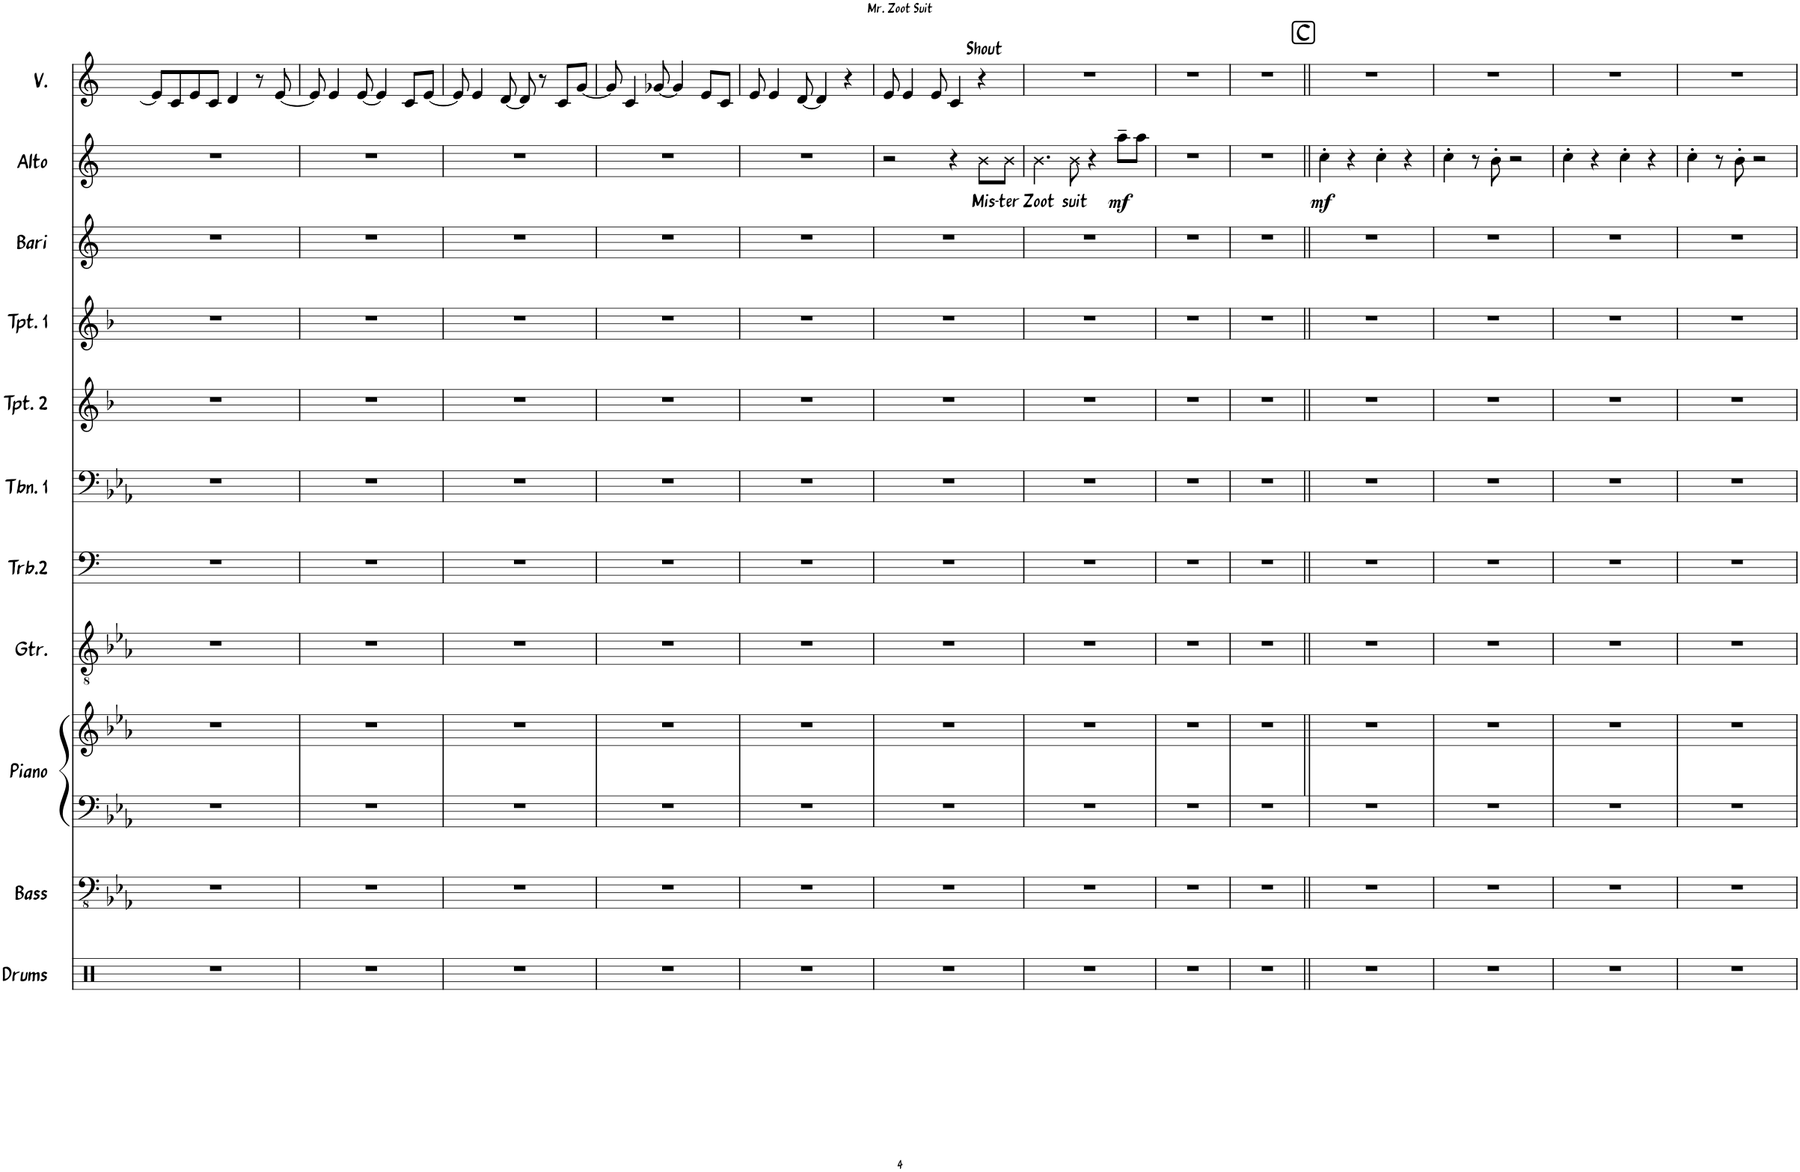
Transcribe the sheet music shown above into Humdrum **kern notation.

**kern	**kern	**kern	**kern	**kern	**kern	**kern	**kern	**kern	**kern	**kern	**text	**dynam	**kern
*part11	*part10	*part9	*part9	*part8	*part7	*part6	*part5	*part4	*part3	*part2	*part2	*part2	*part1
*staff12	*staff11	*staff10	*staff9	*staff8	*staff7	*staff6	*staff5	*staff4	*staff3	*staff2	*staff2	*staff2	*staff1
*I"Drums	*I"Bass	*I"Piano	*	*I"Guitar	*I"Trombone 2	*I"Trombone 1	*I"Trumpet 2	*I"Trumpet 1	*I"Baritone Sax	*I"Alto Sax	*	*	*I"Vocals
*I'Drums	*I'Bass	*I'Piano	*	*I'Gtr.	*I'Trb.2	*I'Tbn. 1	*I'Tpt. 2	*I'Tpt. 1	*I'Bari	*I'Alto	*	*	*I'V.
!!LO:PB:g=z
*clefX	*clefFv4	*clefF4	*clefG2	*clefGv2	*clefF4	*clefF4	*clefG2	*clefG2	*clefG2	*clefG2	*	*	*clefG2
*	*	*	*	*	*	*	*Trd1c2	*Trd1c2	*Trd12c21	*Trd5c9	*	*	*
*k[]	*k[b-e-a-]	*k[b-e-a-]	*k[b-e-a-]	*k[b-e-a-]	*k[]	*k[b-e-a-]	*k[b-]	*k[b-]	*k[]	*k[]	*	*	*k[]
*M4/4	*M4/4	*M4/4	*M4/4	*M4/4	*M4/4	*M4/4	*M4/4	*M4/4	*M4/4	*M4/4	*	*	*M4/4
=29	=29	=29	=29	=29	=29	=29	=29	=29	=29	=29	=29	=29	=29
1r	1r	1r	1r	1r	1r	1r	1r	1r	1r	1r	.	.	8e/L]
.	.	.	.	.	.	.	.	.	.	.	.	.	8c/
.	.	.	.	.	.	.	.	.	.	.	.	.	8e/
.	.	.	.	.	.	.	.	.	.	.	.	.	8c/J
.	.	.	.	.	.	.	.	.	.	.	.	.	4d/
.	.	.	.	.	.	.	.	.	.	.	.	.	8r
.	.	.	.	.	.	.	.	.	.	.	.	.	[8e/
=30	=30	=30	=30	=30	=30	=30	=30	=30	=30	=30	=30	=30	=30
1r	1r	1r	1r	1r	1r	1r	1r	1r	1r	1r	.	.	8e/]
.	.	.	.	.	.	.	.	.	.	.	.	.	4e/
.	.	.	.	.	.	.	.	.	.	.	.	.	[8e/
.	.	.	.	.	.	.	.	.	.	.	.	.	4e/]
.	.	.	.	.	.	.	.	.	.	.	.	.	8c/L
.	.	.	.	.	.	.	.	.	.	.	.	.	[8e/J
=31	=31	=31	=31	=31	=31	=31	=31	=31	=31	=31	=31	=31	=31
1r	1r	1r	1r	1r	1r	1r	1r	1r	1r	1r	.	.	8e/]
.	.	.	.	.	.	.	.	.	.	.	.	.	4e/
.	.	.	.	.	.	.	.	.	.	.	.	.	[8d/
.	.	.	.	.	.	.	.	.	.	.	.	.	8d/]
.	.	.	.	.	.	.	.	.	.	.	.	.	8r
.	.	.	.	.	.	.	.	.	.	.	.	.	8c/L
.	.	.	.	.	.	.	.	.	.	.	.	.	[8g/J
=32	=32	=32	=32	=32	=32	=32	=32	=32	=32	=32	=32	=32	=32
1r	1r	1r	1r	1r	1r	1r	1r	1r	1r	1r	.	.	8g/]
.	.	.	.	.	.	.	.	.	.	.	.	.	4c/
.	.	.	.	.	.	.	.	.	.	.	.	.	[8g-X/
.	.	.	.	.	.	.	.	.	.	.	.	.	4g-/]
.	.	.	.	.	.	.	.	.	.	.	.	.	8e/L
.	.	.	.	.	.	.	.	.	.	.	.	.	8c/J
=33	=33	=33	=33	=33	=33	=33	=33	=33	=33	=33	=33	=33	=33
1r	1r	1r	1r	1r	1r	1r	1r	1r	1r	1r	.	.	8e/
.	.	.	.	.	.	.	.	.	.	.	.	.	4e/
.	.	.	.	.	.	.	.	.	.	.	.	.	[8d/
.	.	.	.	.	.	.	.	.	.	.	.	.	4d/]
.	.	.	.	.	.	.	.	.	.	.	.	.	4r
=34	=34	=34	=34	=34	=34	=34	=34	=34	=34	=34	=34	=34	=34
1r	1r	1r	1r	1r	1r	1r	1r	1r	1r	2r	.	.	8e/
.	.	.	.	.	.	.	.	.	.	.	.	.	4e/
.	.	.	.	.	.	.	.	.	.	.	.	.	8e/
.	.	.	.	.	.	.	.	.	.	4r	.	.	4c/
!	!	!	!	!	!	!	!	!	!	!	!	!	!LO:TX:a:t=Shout
!	!	!	!	!	!	!	!	!	!	!	!LO:LY:b	!	!
.	.	.	.	.	.	.	.	.	.	8b\L	Mis-	.	4r
!	!	!	!	!	!	!	!	!	!	!	!LO:LY:b	!	!
.	.	.	.	.	.	.	.	.	.	8b\J	-ter	.	.
=35	=35	=35	=35	=35	=35	=35	=35	=35	=35	=35	=35	=35	=35
!	!	!	!	!	!	!	!	!	!	!	!LO:LY:b	!	!
1r	1r	1r	1r	1r	1r	1r	1r	1r	1r	4.b\	Zoot	.	1r
!	!	!	!	!	!	!	!	!	!	!	!LO:LY:b	!	!
.	.	.	.	.	.	.	.	.	.	8b\	suit	.	.
.	.	.	.	.	.	.	.	.	.	4r	.	.	.
!	!	!	!	!	!	!	!	!	!	!	!	!LO:DY:b	!
.	.	.	.	.	.	.	.	.	.	8aa~\L	.	mf	.
.	.	.	.	.	.	.	.	.	.	8aa\J	.	.	.
=36	=36	=36	=36	=36	=36	=36	=36	=36	=36	=36	=36	=36	=36
1r	1r	1r	1r	1r	1r	1r	1r	1r	1r	1r	.	.	1r
=37	=37	=37	=37	=37	=37	=37	=37	=37	=37	=37	=37	=37	=37
1r	1r	1r	1r	1r	1r	1r	1r	1r	1r	1r	.	.	1r
!!LO:REH:place=s1:a:rj:fs=14:t=C
=38||	=38||	=38||	=38||	=38||	=38||	=38||	=38||	=38||	=38||	=38||	=38||	=38||	=38||
!	!	!	!	!	!	!	!	!	!	!	!	!LO:DY:b	!
1r	1r	1r	1r	1r	1r	1r	1r	1r	1r	4cc'\	.	mf	1r
.	.	.	.	.	.	.	.	.	.	4r	.	.	.
.	.	.	.	.	.	.	.	.	.	4cc'\	.	.	.
.	.	.	.	.	.	.	.	.	.	4r	.	.	.
=39	=39	=39	=39	=39	=39	=39	=39	=39	=39	=39	=39	=39	=39
1r	1r	1r	1r	1r	1r	1r	1r	1r	1r	4cc'\	.	.	1r
.	.	.	.	.	.	.	.	.	.	8r	.	.	.
.	.	.	.	.	.	.	.	.	.	8b'\	.	.	.
.	.	.	.	.	.	.	.	.	.	2r	.	.	.
=40	=40	=40	=40	=40	=40	=40	=40	=40	=40	=40	=40	=40	=40
1r	1r	1r	1r	1r	1r	1r	1r	1r	1r	4cc'\	.	.	1r
.	.	.	.	.	.	.	.	.	.	4r	.	.	.
.	.	.	.	.	.	.	.	.	.	4cc'\	.	.	.
.	.	.	.	.	.	.	.	.	.	4r	.	.	.
=41	=41	=41	=41	=41	=41	=41	=41	=41	=41	=41	=41	=41	=41
1r	1r	1r	1r	1r	1r	1r	1r	1r	1r	4cc'\	.	.	1r
.	.	.	.	.	.	.	.	.	.	8r	.	.	.
.	.	.	.	.	.	.	.	.	.	8b'\	.	.	.
.	.	.	.	.	.	.	.	.	.	2r	.	.	.
=	=	=	=	=	=	=	=	=	=	=	=	=	=
*-	*-	*-	*-	*-	*-	*-	*-	*-	*-	*-	*-	*-	*-
